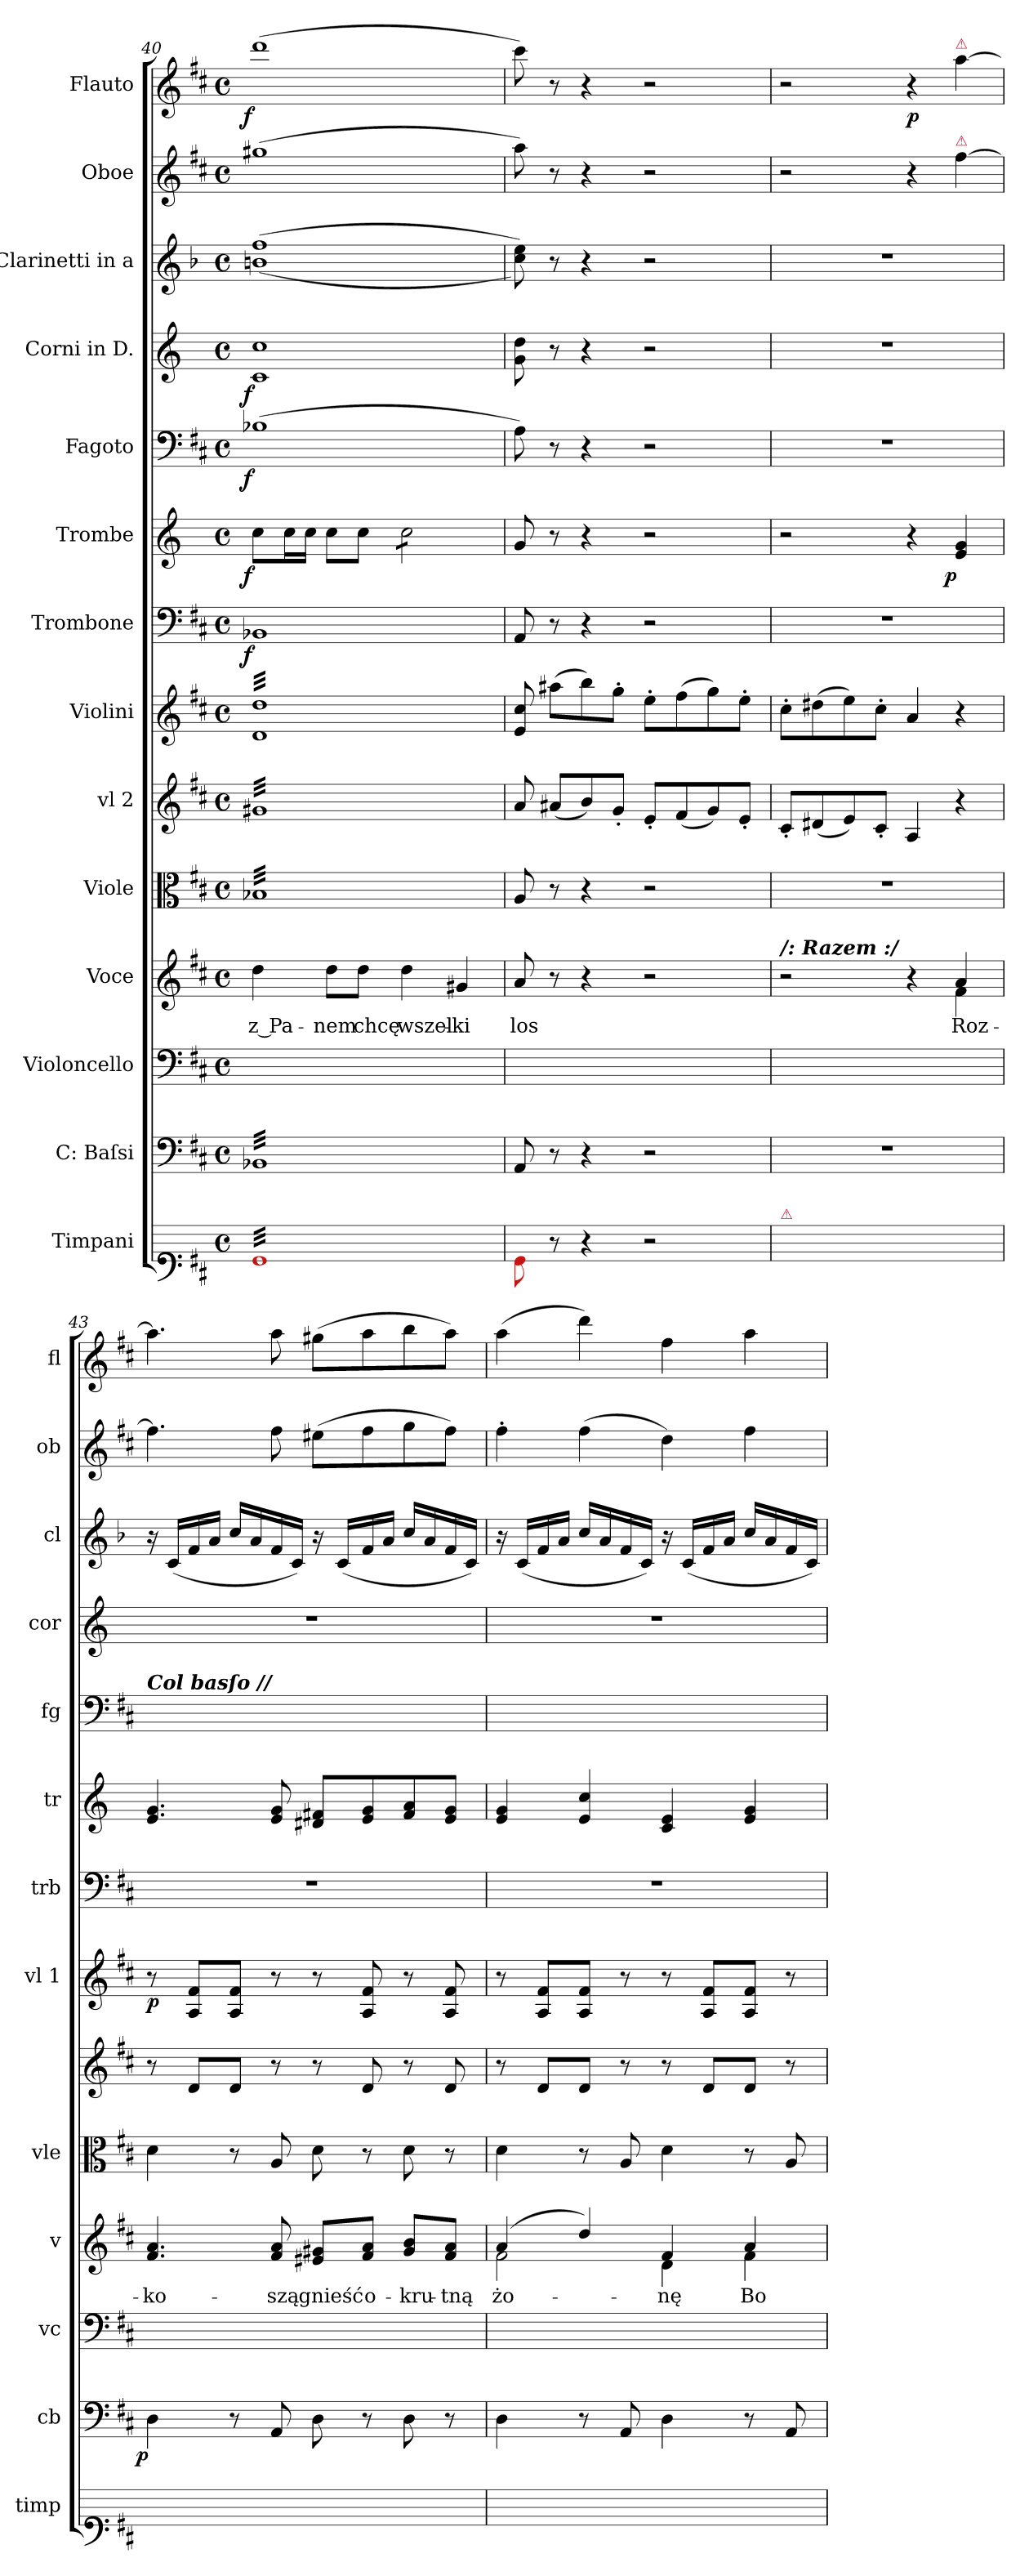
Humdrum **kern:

**kern	**kern	**dynam	**kern	**kern	**text	**kern	**kern	**kern	**dynam	**kern	**dynam	**kern	**dynam	**kern	**dynam	**kern	**dynam	**kern	**kern	**kern	**dynam
*part14	*part13	*part13	*part12	*part11	*part11	*part10	*part9	*part8	*part8	*part7	*part7	*part6	*part6	*part5	*part5	*part4	*part4	*part3	*part2	*part1	*part1
*staff14	*staff13	*staff13	*staff12	*staff11	*staff11	*staff10	*staff9	*staff8	*staff8	*staff7	*staff7	*staff6	*staff6	*staff5	*staff5	*staff4	*staff4	*staff3	*staff2	*staff1	*staff1
*I"Timpani	*I"C: Baſsi	*	*I"Violoncello	*I"Voce	*	*I"Viole	*I"vl 2	*I"Violini	*	*I"Trombone	*	*I"Trombe	*	*I"Fagoto	*	*I"Corni in D.	*	*I"Clarinetti in a	*I"Oboe	*I"Flauto	*
*I'timp	*I'cb	*	*I'vc	*I'v	*	*I'vle	*	*I'vl 1	*	*I'trb	*	*I'tr	*	*I'fg	*	*I'cor	*	*I'cl	*I'ob	*I'fl	*
*clefF1	*clefF4	*	*clefF4	*clefG2	*	*clefC3	*clefG2	*clefG2	*	*clefF4	*	*clefG2	*	*clefF4	*	*clefG2	*	*clefG2	*clefG2	*clefG2	*
*	*	*	*	*	*	*	*	*	*	*	*	*ITrd-1c-2	*	*	*	*ITrd6c10	*	*ITrd2c3	*	*	*
*k[f#c#]	*k[f#c#]	*	*k[f#c#]	*k[f#c#]	*	*k[f#c#]	*k[f#c#]	*k[f#c#]	*	*k[f#c#]	*	*k[f#c#]	*	*k[f#c#]	*	*k[f#c#]	*	*k[f#c#]	*k[f#c#]	*k[f#c#]	*
*M4/4	*M4/4	*	*M4/4	*M4/4	*	*M4/4	*M4/4	*M4/4	*	*M4/4	*	*M4/4	*	*M4/4	*	*M4/4	*	*M4/4	*M4/4	*M4/4	*
*met(c)	*met(c)	*	*met(c)	*met(c)	*	*met(c)	*met(c)	*met(c)	*	*met(c)	*	*met(c)	*	*met(c)	*	*met(c)	*	*met(c)	*met(c)	*met(c)	*
=40	=40	=40	=40	=40	=40	=40	=40	=40	=40	=40	=40	=40	=40	=40	=40	=40	=40	=40	=40	=40	=40
!	!	!	!	!	!	!	!	!	!	!	!LO:DY:b:rj	!	!LO:DY:b:rj	!	!LO:DY:b:rj	!	!LO:DY:b:rj	!	!	!	!LO:DY:b:rj
*tremolo	*	*	*	*	*	*	*	*	*	*	*	*	*	*	*	*	*	*	*	*	*
*	*tremolo	*	*	*	*	*	*	*	*	*	*	*	*	*	*	*	*	*	*	*	*
*	*	*	*	*	*	*tremolo	*	*	*	*	*	*	*	*	*	*	*	*	*	*	*
*	*	*	*	*	*	*	*tremolo	*	*	*	*	*	*	*	*	*	*	*	*	*	*
*	*	*	*	*	*	*	*	*tremolo	*	*	*	*	*	*	*	*	*	*	*	*	*
32Re/LLL	32BB-X/LLL	.	1ryy	4dd\	z Pa-	32B-X/LLL	32g#X/LLL	32d/ 32dd/LLL	.	1BB-X	f	8dd\L	f	(>1B-X	f	1D 1d	f	(<(>1g#X 1dd	(>1gg#X	(>1ddd	f
32Re/	32BB-X/	.	.	.	.	32B-X/	32g#X/	32d/ 32dd/	.	.	.	.	.	.	.	.	.	.	.	.	.
32Re/	32BB-X/	.	.	.	.	32B-X/	32g#X/	32d/ 32dd/	.	.	.	.	.	.	.	.	.	.	.	.	.
32Re/	32BB-X/	.	.	.	.	32B-X/	32g#X/	32d/ 32dd/	.	.	.	.	.	.	.	.	.	.	.	.	.
32Re/	32BB-X/	.	.	.	.	32B-X/	32g#X/	32d/ 32dd/	.	.	.	16dd\L	.	.	.	.	.	.	.	.	.
32Re/	32BB-X/	.	.	.	.	32B-X/	32g#X/	32d/ 32dd/	.	.	.	.	.	.	.	.	.	.	.	.	.
32Re/	32BB-X/	.	.	.	.	32B-X/	32g#X/	32d/ 32dd/	.	.	.	16dd\JJ	.	.	.	.	.	.	.	.	.
32Re/	32BB-X/	.	.	.	.	32B-X/	32g#X/	32d/ 32dd/	.	.	.	.	.	.	.	.	.	.	.	.	.
32Re/	32BB-X/	.	.	8dd\L	-nem	32B-X/	32g#X/	32d/ 32dd/	.	.	.	8dd\L	.	.	.	.	.	.	.	.	.
32Re/	32BB-X/	.	.	.	.	32B-X/	32g#X/	32d/ 32dd/	.	.	.	.	.	.	.	.	.	.	.	.	.
32Re/	32BB-X/	.	.	.	.	32B-X/	32g#X/	32d/ 32dd/	.	.	.	.	.	.	.	.	.	.	.	.	.
32Re/	32BB-X/	.	.	.	.	32B-X/	32g#X/	32d/ 32dd/	.	.	.	.	.	.	.	.	.	.	.	.	.
32Re/	32BB-X/	.	.	8dd\J	chcę	32B-X/	32g#X/	32d/ 32dd/	.	.	.	8dd\J	.	.	.	.	.	.	.	.	.
32Re/	32BB-X/	.	.	.	.	32B-X/	32g#X/	32d/ 32dd/	.	.	.	.	.	.	.	.	.	.	.	.	.
32Re/	32BB-X/	.	.	.	.	32B-X/	32g#X/	32d/ 32dd/	.	.	.	.	.	.	.	.	.	.	.	.	.
32Re/	32BB-X/	.	.	.	.	32B-X/	32g#X/	32d/ 32dd/	.	.	.	.	.	.	.	.	.	.	.	.	.
*	*	*	*	*	*	*	*	*	*	*	*	*tremolo	*	*	*	*	*	*	*	*	*
32Re/	32BB-X/	.	.	4dd\	wszel-	32B-X/	32g#X/	32d/ 32dd/	.	.	.	8dd\L	.	.	.	.	.	.	.	.	.
32Re/	32BB-X/	.	.	.	.	32B-X/	32g#X/	32d/ 32dd/	.	.	.	.	.	.	.	.	.	.	.	.	.
32Re/	32BB-X/	.	.	.	.	32B-X/	32g#X/	32d/ 32dd/	.	.	.	.	.	.	.	.	.	.	.	.	.
32Re/	32BB-X/	.	.	.	.	32B-X/	32g#X/	32d/ 32dd/	.	.	.	.	.	.	.	.	.	.	.	.	.
32Re/	32BB-X/	.	.	.	.	32B-X/	32g#X/	32d/ 32dd/	.	.	.	8dd\	.	.	.	.	.	.	.	.	.
32Re/	32BB-X/	.	.	.	.	32B-X/	32g#X/	32d/ 32dd/	.	.	.	.	.	.	.	.	.	.	.	.	.
32Re/	32BB-X/	.	.	.	.	32B-X/	32g#X/	32d/ 32dd/	.	.	.	.	.	.	.	.	.	.	.	.	.
32Re/	32BB-X/	.	.	.	.	32B-X/	32g#X/	32d/ 32dd/	.	.	.	.	.	.	.	.	.	.	.	.	.
32Re/	32BB-X/	.	.	4g#X/	-ki	32B-X/	32g#X/	32d/ 32dd/	.	.	.	8dd\	.	.	.	.	.	.	.	.	.
32Re/	32BB-X/	.	.	.	.	32B-X/	32g#X/	32d/ 32dd/	.	.	.	.	.	.	.	.	.	.	.	.	.
32Re/	32BB-X/	.	.	.	.	32B-X/	32g#X/	32d/ 32dd/	.	.	.	.	.	.	.	.	.	.	.	.	.
32Re/	32BB-X/	.	.	.	.	32B-X/	32g#X/	32d/ 32dd/	.	.	.	.	.	.	.	.	.	.	.	.	.
32Re/	32BB-X/	.	.	.	.	32B-X/	32g#X/	32d/ 32dd/	.	.	.	8dd\J	.	.	.	.	.	.	.	.	.
*	*	*	*	*	*	*	*	*	*	*	*	*Xtremolo	*	*	*	*	*	*	*	*	*
32Re/	32BB-X/	.	.	.	.	32B-X/	32g#X/	32d/ 32dd/	.	.	.	.	.	.	.	.	.	.	.	.	.
32Re/	32BB-X/	.	.	.	.	32B-X/	32g#X/	32d/ 32dd/	.	.	.	.	.	.	.	.	.	.	.	.	.
32Re/JJJ	32BB-X/JJJ	.	.	.	.	32B-X/JJJ	32g#X/JJJ	32d/ 32dd/JJJ	.	.	.	.	.	.	.	.	.	.	.	.	.
*	*	*	*	*	*	*	*	*Xtremolo	*	*	*	*	*	*	*	*	*	*	*	*	*
*	*	*	*	*	*	*	*Xtremolo	*	*	*	*	*	*	*	*	*	*	*	*	*	*
*	*	*	*	*	*	*Xtremolo	*	*	*	*	*	*	*	*	*	*	*	*	*	*	*
*	*Xtremolo	*	*	*	*	*	*	*	*	*	*	*	*	*	*	*	*	*	*	*	*
*Xtremolo	*	*	*	*	*	*	*	*	*	*	*	*	*	*	*	*	*	*	*	*	*
=41	=41	=41	=41	=41	=41	=41	=41	=41	=41	=41	=41	=41	=41	=41	=41	=41	=41	=41	=41	=41	=41
8Re\	8AA/	.	1ryy	8a/	los	8A/	8a/	8e/ 8cc#/	.	8AA/	.	8a/	.	8A\)	.	8A\ 8e\	.	8a\ 8cc#\))	8aa\)	8ccc#\)	.
8r	8r	.	.	8r	.	8r	(<8a#X/L	(>8aa#X\L	.	8r	.	8r	.	8r	.	8r	.	8r	8r	8r	.
4r	4r	.	.	4r	.	4r	8b/)	8bb\)	.	4r	.	4r	.	4r	.	4r	.	4r	4r	4r	.
.	.	.	.	.	.	.	8g'</J	8gg'>\J	.	.	.	.	.	.	.	.	.	.	.	.	.
2r	2r	.	.	2r	.	2r	8e'</L	8ee'>\L	.	2r	.	2r	.	2r	.	2r	.	2r	2r	2r	.
.	.	.	.	.	.	.	(<8f#/	(>8ff#\	.	.	.	.	.	.	.	.	.	.	.	.	.
.	.	.	.	.	.	.	8g/)	8gg\)	.	.	.	.	.	.	.	.	.	.	.	.	.
.	.	.	.	.	.	.	8e'</J	8ee'>\J	.	.	.	.	.	.	.	.	.	.	.	.	.
=42	=42	=42	=42	=42	=42	=42	=42	=42	=42	=42	=42	=42	=42	=42	=42	=42	=42	=42	=42	=42	=42
*	*	*	*	*^	*	*	*	*	*	*	*	*	*	*	*	*	*	*	*	*	*
!	!	!	!	!LO:TX:a:Bi:t=/&colon; Razem &colon;/	!	!	!	!	!	!	!	!	!	!	!	!	!	!	!	!	!	!
!LO:TX:a:color=crimson:t=⚠	!	!	!	!	!	!	!	!	!	!	!	!	!	!	!	!	!	!	!	!	!	!
1ryy	1r	.	1ryy	2r	2ryy	.	1r	8c#'</L	8cc#'>\L	.	1r	.	2r	.	1r	.	1r	.	1r	2r	2r	.
.	.	.	.	.	.	.	.	(<8d#X/	(>8dd#X\	.	.	.	.	.	.	.	.	.	.	.	.	.
.	.	.	.	.	.	.	.	8e/)	8ee\)	.	.	.	.	.	.	.	.	.	.	.	.	.
.	.	.	.	.	.	.	.	8c#'</J	8cc#'>\J	.	.	.	.	.	.	.	.	.	.	.	.	.
!	!	!	!	!	!	!	!	!	!	!	!	!	!	!	!	!	!	!	!	!	!	!LO:DY:b
.	.	.	.	4r	4ryy	.	.	4A/	4a/	.	.	.	4r	.	.	.	.	.	.	4r	4r	p
!	!	!	!	!	!	!	!	!	!	!	!	!	!	!	!	!	!	!	!	!	!LO:TX:a:color=crimson:t=⚠	!
!	!	!	!	!	!	!	!	!	!	!	!	!	!	!	!	!	!	!	!	!LO:TX:a:color=crimson:t=⚠	!	!
!	!	!	!	!	!	!	!	!	!	!	!	!	!	!LO:DY:b:rj	!	!	!	!	!	!	!	!
.	.	.	.	4a/	4f#\	Roz-	.	4r	4r	.	.	.	4f#/ 4a/	p	.	.	.	.	.	[4ff#\	[4aa\	.
=43	=43	=43	=43	=43	=43	=43	=43	=43	=43	=43	=43	=43	=43	=43	=43	=43	=43	=43	=43	=43	=43	=43
!	!	!	!	!	!	!	!	!	!	!	!	!	!	!	!LO:TX:a:Bi:t=Col basſo //	!	!	!	!	!	!	!
!	!	!LO:DY:b:rj	!	!	!	!	!	!	!	!LO:DY:b	!	!	!	!	!	!	!	!	!	!	!	!
*	*	*	*	*v	*v	*	*	*	*	*	*	*	*	*	*	*	*	*	*	*	*	*
1ryy	4D\	p	1ryy	4.f#/ 4.a/	-ko-	4d\	8r	8r	p	1r	.	4.f#/ 4.a/	.	4D\yy	.	1r	.	16r	4.ff#\]	4.aa\]	.
.	.	.	.	.	.	.	.	.	.	.	.	.	.	.	.	.	.	(<16A/LL	.	.	.
.	.	.	.	.	.	.	8d/L	8A/ 8f#/L	.	.	.	.	.	.	.	.	.	16d/	.	.	.
.	.	.	.	.	.	.	.	.	.	.	.	.	.	.	.	.	.	16f#/JJ	.	.	.
.	8r	.	.	.	.	8r	8d/J	8A/ 8f#/J	.	.	.	.	.	8ryy	.	.	.	16a/LL	.	.	.
.	.	.	.	.	.	.	.	.	.	.	.	.	.	.	.	.	.	16f#/	.	.	.
.	8AA/	.	.	8f#/ 8a/	-szą	8A/	8r	8r	.	.	.	8f#/ 8a/	.	8AA/yy	.	.	.	16d/	8ff#\	8aa\	.
.	.	.	.	.	.	.	.	.	.	.	.	.	.	.	.	.	.	16A/JJ)	.	.	.
.	8D\	.	.	8e#X/ 8g#X/L	gnieść	8d\	8r	8r	.	.	.	8e#X/ 8g#X/L	.	8D\yy	.	.	.	16r	(>8ee#X\L	(>8gg#X\L	.
.	.	.	.	.	.	.	.	.	.	.	.	.	.	.	.	.	.	(<16A/LL	.	.	.
.	8r	.	.	8f#/ 8a/J	o-	8r	8d/	8A/ 8f#/	.	.	.	8f#/ 8a/	.	8ryy	.	.	.	16d/	8ff#\	8aa\	.
.	.	.	.	.	.	.	.	.	.	.	.	.	.	.	.	.	.	16f#/JJ	.	.	.
.	8D\	.	.	8g#/ 8b/L	-kru-	8d\	8r	8r	.	.	.	8g#/ 8b/	.	8D\yy	.	.	.	16a/LL	8gg\	8bb\	.
.	.	.	.	.	.	.	.	.	.	.	.	.	.	.	.	.	.	16f#/	.	.	.
.	8r	.	.	8f#/ 8a/J	-tną	8r	8d/	8A/ 8f#/	.	.	.	8f#/ 8a/J	.	8ryy	.	.	.	16d/	8ff#\J)	8aa\J)	.
.	.	.	.	.	.	.	.	.	.	.	.	.	.	.	.	.	.	16A/JJ)	.	.	.
=44	=44	=44	=44	=44	=44	=44	=44	=44	=44	=44	=44	=44	=44	=44	=44	=44	=44	=44	=44	=44	=44
*	*	*	*	*^	*	*	*	*	*	*	*	*	*	*	*	*	*	*	*	*	*
1ryy	4D\	.	1ryy	(>4a/	2f#\	żo-	4d\	8r	8r	.	1r	.	4f#/ 4a/	.	4D\yy	.	1r	.	16r	4ff#'>\	(>4aa\	.
.	.	.	.	.	.	.	.	.	.	.	.	.	.	.	.	.	.	.	(<16A/LL	.	.	.
.	.	.	.	.	.	.	.	8d/L	8A/ 8f#/L	.	.	.	.	.	.	.	.	.	16d/	.	.	.
.	.	.	.	.	.	.	.	.	.	.	.	.	.	.	.	.	.	.	16f#/JJ	.	.	.
.	8r	.	.	4dd/)	.	.	8r	8d/J	8A/ 8f#/J	.	.	.	4f#/ 4dd/	.	8ryy	.	.	.	16a/LL	(>4ff#\	4ddd\)	.
.	.	.	.	.	.	.	.	.	.	.	.	.	.	.	.	.	.	.	16f#/	.	.	.
.	8AA/	.	.	.	.	.	8A/	8r	8r	.	.	.	.	.	8AA/yy	.	.	.	16d/	.	.	.
.	.	.	.	.	.	.	.	.	.	.	.	.	.	.	.	.	.	.	16A/JJ)	.	.	.
.	4D\	.	.	4f#/	4d\	-nę	4d\	8r	8r	.	.	.	4d/ 4f#/	.	4D\yy	.	.	.	16r	4dd\)	4ff#\	.
.	.	.	.	.	.	.	.	.	.	.	.	.	.	.	.	.	.	.	(<16A/LL	.	.	.
.	.	.	.	.	.	.	.	8d/L	8A/ 8f#/L	.	.	.	.	.	.	.	.	.	16d/	.	.	.
.	.	.	.	.	.	.	.	.	.	.	.	.	.	.	.	.	.	.	16f#/JJ	.	.	.
.	8r	.	.	4a/	4f#\	Bo	8r	8d/J	8A/ 8f#/J	.	.	.	4f#/ 4a/	.	8ryy	.	.	.	16a/LL	4ff#\	4aa\	.
.	.	.	.	.	.	.	.	.	.	.	.	.	.	.	.	.	.	.	16f#/	.	.	.
.	8AA/	.	.	.	.	.	8A/	8r	8r	.	.	.	.	.	8AA/yy	.	.	.	16d/	.	.	.
.	.	.	.	.	.	.	.	.	.	.	.	.	.	.	.	.	.	.	16A/JJ)	.	.	.
*	*	*	*	*v	*v	*	*	*	*	*	*	*	*	*	*	*	*	*	*	*	*	*
=	=	=	=	=	=	=	=	=	=	=	=	=	=	=	=	=	=	=	=	=	=
*-	*-	*-	*-	*-	*-	*-	*-	*-	*-	*-	*-	*-	*-	*-	*-	*-	*-	*-	*-	*-	*-
